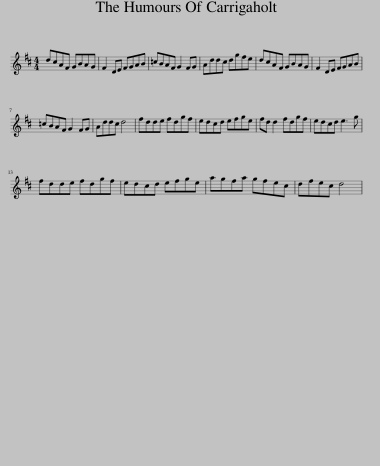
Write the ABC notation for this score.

X:1
L:1/8
M:4/4
I:linebreak $
K:D
V:1 treble
V:1
 dcAF GBAG | F2 DE FGAB | =cBAF G2 FG | Addc dgfe | dcAF GBAG | %5
 F2 DE FGAB |$ =cBAF G2 FG | Addc d4 | fdde fdgf | edcd efge | %10
 fd d2 fdgf | edcd e3 g |$ fdde fdgf | edcd efge | agfa gfec | %15
 dfec d4 | %16
